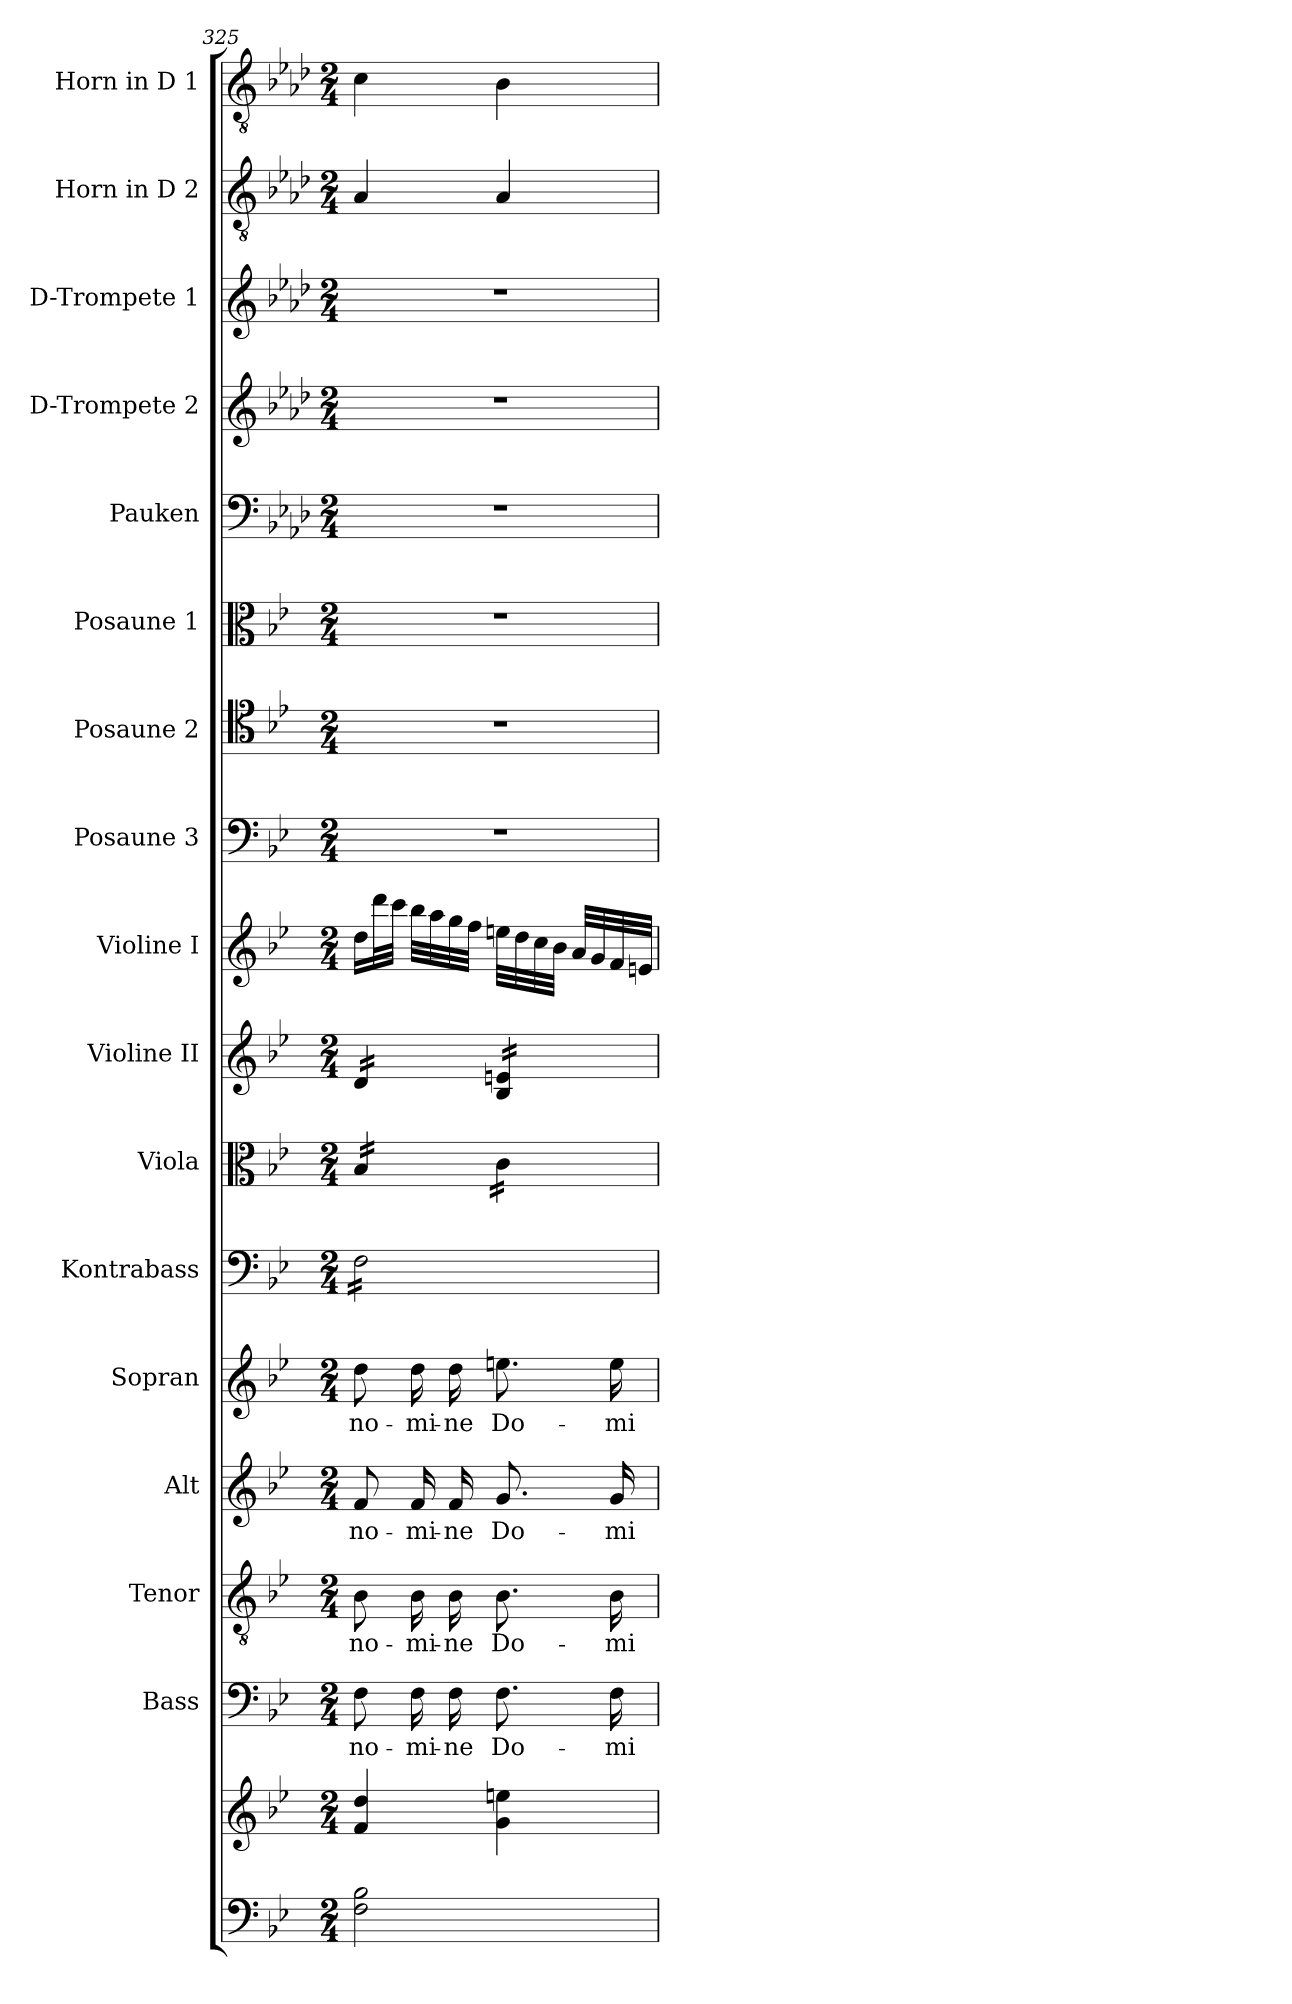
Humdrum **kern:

**kern	**kern	**kern	**text	**kern	**text	**kern	**text	**kern	**text	**kern	**kern	**kern	**kern	**kern	**kern	**kern	**kern	**kern	**kern	**kern	**kern
*part17	*part17	*part16	*part16	*part15	*part15	*part14	*part14	*part13	*part13	*part12	*part11	*part10	*part9	*part8	*part7	*part6	*part5	*part4	*part3	*part2	*part1
*staff18	*staff17	*staff16	*staff16	*staff15	*staff15	*staff14	*staff14	*staff13	*staff13	*staff12	*staff11	*staff10	*staff9	*staff8	*staff7	*staff6	*staff5	*staff4	*staff3	*staff2	*staff1
*	*	*I"Bass	*	*I"Tenor	*	*I"Alt	*	*I"Sopran	*	*I"Kontrabass	*I"Viola	*I"Violine II	*I"Violine I	*I"Posaune 3	*I"Posaune 2	*I"Posaune 1	*I"Pauken	*I"D-Trompete 2	*I"D-Trompete 1	*I"Horn in D 2	*I"Horn in D 1
*	*	*I'B.	*	*I'T.	*	*I'A.	*	*I'S.	*	*I'Kb.	*I'Vla.	*I'Vl. II	*I'Vl. I	*I'Pos. 3	*I'Pos. 2	*I'Pos. 1	*I'Pk.	*I'D Trp. 2	*I'D Trp. 1	*I'Hrn. 2	*I'Hrn. 1
!!LO:PB:g=z
*clefF4	*clefG2	*clefF4	*	*clefGv2	*	*clefG2	*	*clefG2	*	*clefF4	*clefC3	*clefG2	*clefG2	*clefF4	*clefC4	*clefC3	*clefF4	*clefG2	*clefG2	*clefGv2	*clefGv2
*	*	*	*	*	*	*	*	*	*	*ITrd7c12	*	*	*	*	*	*	*ITrd-1c-2	*ITrd-1c-2	*ITrd-1c-2	*ITrd-1c-2	*ITrd-1c-2
*k[b-e-]	*k[b-e-]	*k[b-e-]	*	*k[b-e-]	*	*k[b-e-]	*	*k[b-e-]	*	*k[b-e-]	*k[b-e-]	*k[b-e-]	*k[b-e-]	*k[b-e-]	*k[b-e-]	*k[b-e-]	*k[b-e-]	*k[b-e-]	*k[b-e-]	*k[b-e-]	*k[b-e-]
*B-:	*B-:	*B-:	*	*B-:	*	*B-:	*	*B-:	*	*B-:	*B-:	*B-:	*B-:	*B-:	*B-:	*B-:	*B-:	*B-:	*B-:	*B-:	*B-:
*M2/4	*M2/4	*M2/4	*	*M2/4	*	*M2/4	*	*M2/4	*	*M2/4	*M2/4	*M2/4	*M2/4	*M2/4	*M2/4	*M2/4	*M2/4	*M2/4	*M2/4	*M2/4	*M2/4
=325	=325	=325	=325	=325	=325	=325	=325	=325	=325	=325	=325	=325	=325	=325	=325	=325	=325	=325	=325	=325	=325
!	!	!	!LO:LY:b	!	!LO:LY:b	!	!LO:LY:b	!	!LO:LY:b	!	!	!	!	!	!	!	!	!	!	!	!
*	*	*	*	*	*	*	*	*	*	*tremolo	*	*	*	*	*	*	*	*	*	*	*
*	*	*	*	*	*	*	*	*	*	*	*tremolo	*	*	*	*	*	*	*	*	*	*
*	*	*	*	*	*	*	*	*	*	*	*	*tremolo	*	*	*	*	*	*	*	*	*
2F\ 2B-\	4f/ 4dd/	8F\	no-	8B-\	no-	8f/	no-	8dd\	no-	16FF\LL	16B-/LL	16d/LL	16dd\LL	2r	2r	2r	2r	2r	2r	4B-/	4d\
.	.	.	.	.	.	.	.	.	.	16FF\	16B-/	16d/	32ddd\L	.	.	.	.	.	.	.	.
.	.	.	.	.	.	.	.	.	.	.	.	.	32ccc\JJJ	.	.	.	.	.	.	.	.
!	!	!	!LO:LY:b	!	!LO:LY:b	!	!LO:LY:b	!	!LO:LY:b	!	!	!	!	!	!	!	!	!	!	!	!
.	.	16F\	-mi-	16B-\	-mi-	16f/	-mi-	16dd\	-mi-	16FF\	16B-/	16d/	32bb-\LLL	.	.	.	.	.	.	.	.
.	.	.	.	.	.	.	.	.	.	.	.	.	32aa\	.	.	.	.	.	.	.	.
!	!	!	!LO:LY:b	!	!LO:LY:b	!	!LO:LY:b	!	!LO:LY:b	!	!	!	!	!	!	!	!	!	!	!	!
.	.	16F\	-ne	16B-\	-ne	16f/	-ne	16dd\	-ne	16FF\	16B-/JJ	16d/JJ	32gg\	.	.	.	.	.	.	.	.
.	.	.	.	.	.	.	.	.	.	.	.	.	32ff\JJJ	.	.	.	.	.	.	.	.
!	!	!	!LO:LY:b	!	!LO:LY:b	!	!LO:LY:b	!	!LO:LY:b	!	!	!	!	!	!	!	!	!	!	!	!
.	4g\ 4een\	8.F\	Do-	8.B-\	Do-	8.g/	Do-	8.een\	Do-	16FF\	16c\LL	16B-/ 16en/LL	32een\LLL	.	.	.	.	.	.	4B-/	4c\
.	.	.	.	.	.	.	.	.	.	.	.	.	32dd\	.	.	.	.	.	.	.	.
.	.	.	.	.	.	.	.	.	.	16FF\	16c\	16B-/ 16en/	32cc\	.	.	.	.	.	.	.	.
.	.	.	.	.	.	.	.	.	.	.	.	.	32b-\JJJ	.	.	.	.	.	.	.	.
.	.	.	.	.	.	.	.	.	.	16FF\	16c\	16B-/ 16en/	32a/LLL	.	.	.	.	.	.	.	.
.	.	.	.	.	.	.	.	.	.	.	.	.	32g/	.	.	.	.	.	.	.	.
!	!	!	!LO:LY:b	!	!LO:LY:b	!	!LO:LY:b	!	!LO:LY:b	!	!	!	!	!	!	!	!	!	!	!	!
.	.	16F\	-mi-	16B-\	-mi-	16g/	-mi-	16ee\	-mi-	16FF\JJ	16c\JJ	16B-/ 16en/JJ	32f/	.	.	.	.	.	.	.	.
*	*	*	*	*	*	*	*	*	*	*	*	*Xtremolo	*	*	*	*	*	*	*	*	*
*	*	*	*	*	*	*	*	*	*	*	*Xtremolo	*	*	*	*	*	*	*	*	*	*
*	*	*	*	*	*	*	*	*	*	*Xtremolo	*	*	*	*	*	*	*	*	*	*	*
.	.	.	.	.	.	.	.	.	.	.	.	.	32en/JJJ	.	.	.	.	.	.	.	.
=	=	=	=	=	=	=	=	=	=	=	=	=	=	=	=	=	=	=	=	=	=
*-	*-	*-	*-	*-	*-	*-	*-	*-	*-	*-	*-	*-	*-	*-	*-	*-	*-	*-	*-	*-	*-
